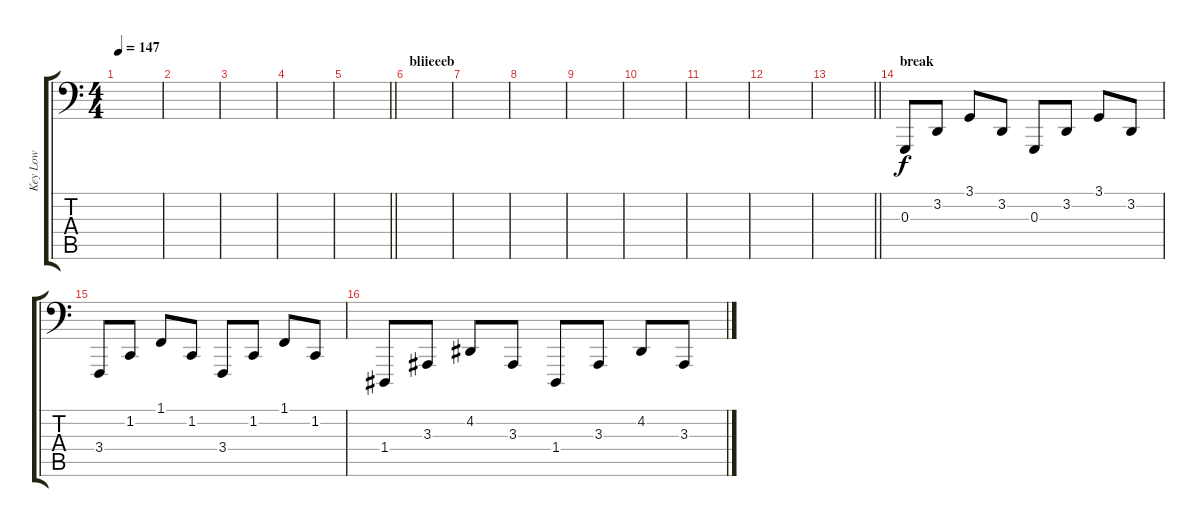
\track ("Key Low" "Key Low") {instrument acousticgrandpiano}
\staff {score tabs}
\tuning (E2 B1 G1 D1 A0 E0) {hide}
\ts (4 4)
\tempo 147
\clef f4
\ks c
|
|
|
|
\barLineRight lightlight
|
\section ("" "bliieeeb")
|
|
|
|
|
|
|
\barLineRight lightlight
|
\section ("" "break")
0.3.8 3.2.8 3.1.8 3.2.8 0.3.8 3.2.8 3.1.8 3.2.8 |
3.4.8 1.2.8 1.1.8 1.2.8 3.4.8 1.2.8 1.1.8 1.2.8 |
1.4.8 3.3.8 4.2.8 3.3.8 1.4.8 3.3.8 4.2.8 3.3.8
